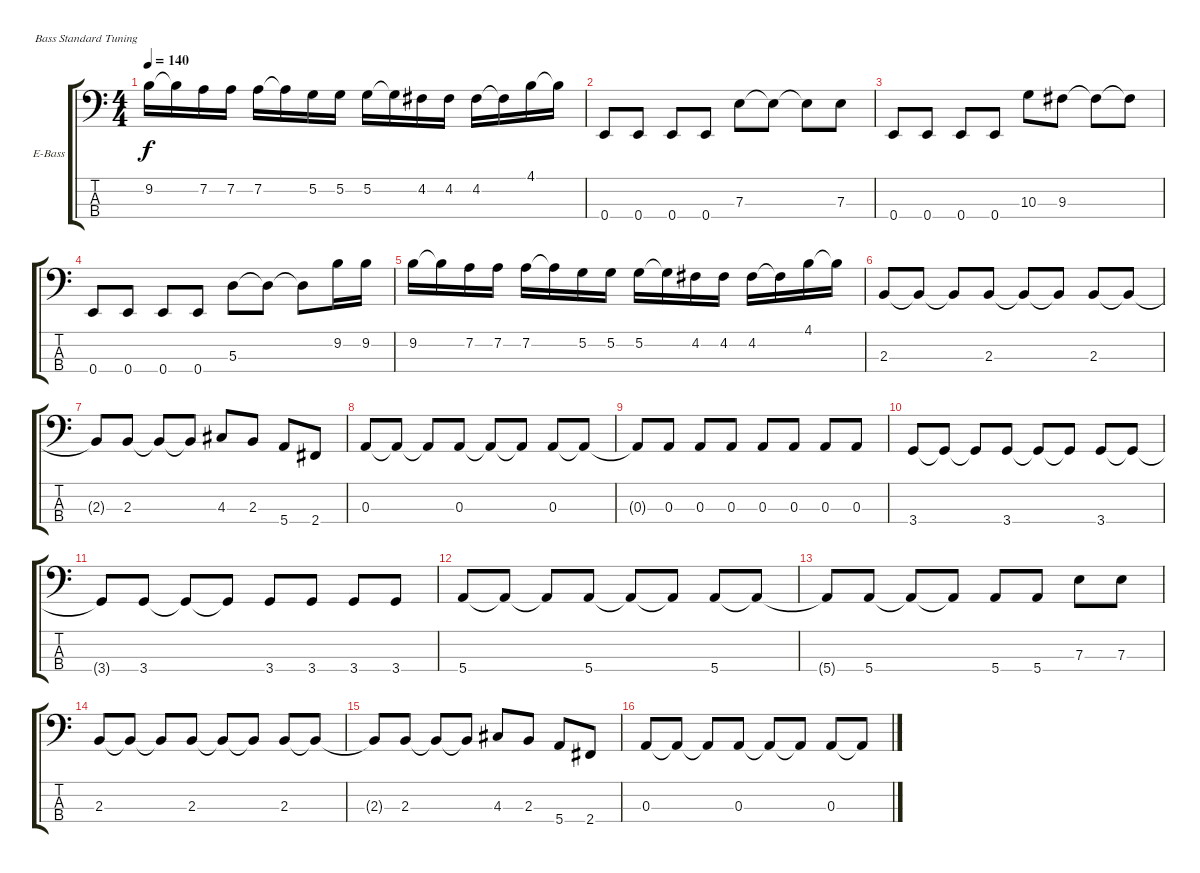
\defaultSystemsLayout 4
\bracketExtendMode groupsimilarinstruments
\firstSystemTrackNameOrientation horizontal
\otherSystemsTrackNameOrientation horizontal
\track ("Electric Bass" "E-Bass") {instrument electricbassfinger}
\staff {score tabs}
\tuning (G2 D2 A1 E1)
\ts (4 4)
\tempo 140
\clef f4
\ks c
9.2.16{dy f} 9.2{t}.16 7.2.16 7.2.16 7.2.16 7.2{t}.16 5.2.16 5.2.16 5.2.16 5.2{t}.16 4.2.16 4.2.16 4.2.16 4.2{t}.16 4.1.16 4.1{t}.16 |
0.4.8 0.4.8 0.4.8 0.4.8 7.3.8 7.3{t}.8 7.3{t}.8 7.3.8 |
0.4.8 0.4.8 0.4.8 0.4.8 10.3.8 9.3.8 9.3{t}.8 9.3{t}.8 |
0.4.8 0.4.8 0.4.8 0.4.8 5.3.8 5.3{t}.8 5.3{t}.8 9.2.16 9.2.16 |
9.2.16 9.2{t}.16 7.2.16 7.2.16 7.2.16 7.2{t}.16 5.2.16 5.2.16 5.2.16 5.2{t}.16 4.2.16 4.2.16 4.2.16 4.2{t}.16 4.1.16 4.1{t}.16 |
2.3.8 2.3{t}.8 2.3{t}.8 2.3.8 2.3{t}.8 2.3{t}.8 2.3.8 2.3{t}.8 |
2.3{t}.8 2.3.8 2.3{t}.8 2.3{t}.8 4.3.8 2.3.8 5.4.8 2.4.8 |
0.3.8 0.3{t}.8 0.3{t}.8 0.3.8 0.3{t}.8 0.3{t}.8 0.3.8 0.3{t}.8 |
0.3{t}.8 0.3.8 0.3.8 0.3.8 0.3.8 0.3.8 0.3.8 0.3.8 |
3.4.8 3.4{t}.8 3.4{t}.8 3.4.8 3.4{t}.8 3.4{t}.8 3.4.8 3.4{t}.8 |
3.4{t}.8 3.4.8 3.4{t}.8 3.4{t}.8 3.4.8 3.4.8 3.4.8 3.4.8 |
5.4.8 5.4{t}.8 5.4{t}.8 5.4.8 5.4{t}.8 5.4{t}.8 5.4.8 5.4{t}.8 |
5.4{t}.8 5.4.8 5.4{t}.8 5.4{t}.8 5.4.8 5.4.8 7.3.8 7.3.8 |
2.3.8 2.3{t}.8 2.3{t}.8 2.3.8 2.3{t}.8 2.3{t}.8 2.3.8 2.3{t}.8 |
2.3{t}.8 2.3.8 2.3{t}.8 2.3{t}.8 4.3.8 2.3.8 5.4.8 2.4.8 |
0.3.8 0.3{t}.8 0.3{t}.8 0.3.8 0.3{t}.8 0.3{t}.8 0.3.8 0.3{t}.8
